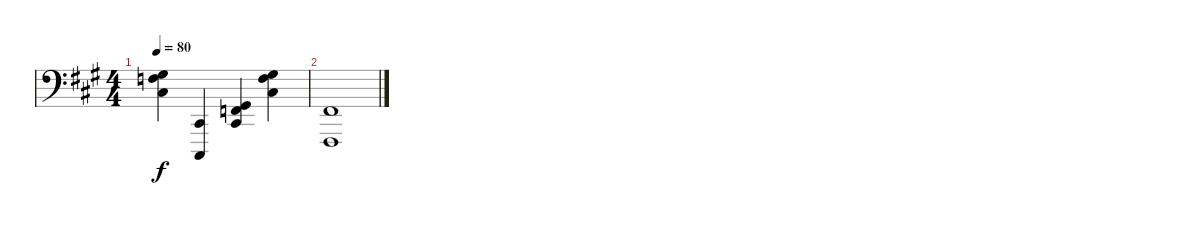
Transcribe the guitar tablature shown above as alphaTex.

\track "" {instrument acousticgrandpiano}
\staff {score}
\tuning (E2 B1 G1 D1 A0 E0 C0) {hide}
\ts (4 4)
\tempo 80
\clef f4
\ks f#minor
(16.1 18.2 18.3).4{dy f} (4.5 1.7).4{ot 8vb} (4.1 6.2 6.3).4 (16.1 18.2 18.3).4 |
(4.4 6.7).1{ot 8vb}
